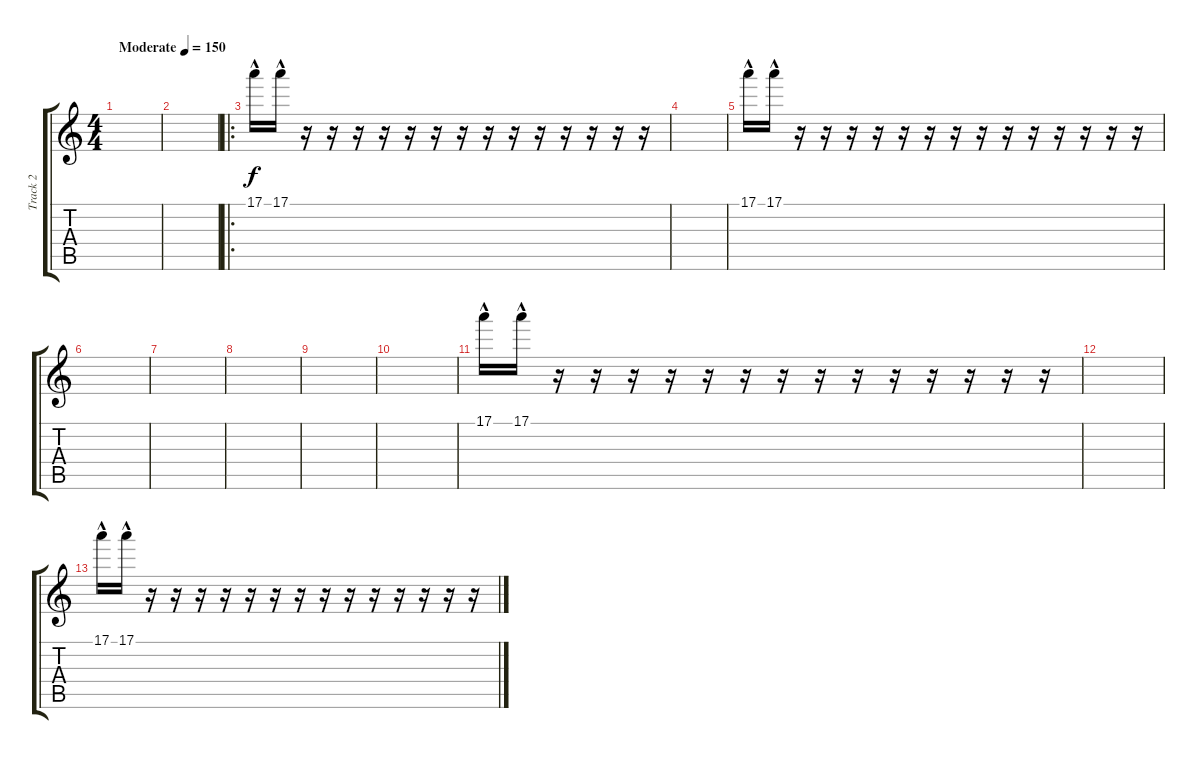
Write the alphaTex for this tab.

\track ("Track 2" "Track 2") {instrument distortionguitar bank 255}
\staff {score tabs}
\tuning (E4 B3 G3 D3 A2 E2) {hide}
\ts (4 4)
\tempo (150 "Moderate")
\clef g2
\ks c
|
|
\ro
17.1{hac}.16 17.1{hac}.16 r.16 r.16 r.16 r.16 r.16 r.16 r.16 r.16 r.16 r.16 r.16 r.16 r.16 r.16 |
|
17.1{hac}.16 17.1{hac}.16 r.16 r.16 r.16 r.16 r.16 r.16 r.16 r.16 r.16 r.16 r.16 r.16 r.16 r.16 |
|
|
|
|
|
17.1{hac}.16 17.1{hac}.16 r.16 r.16 r.16 r.16 r.16 r.16 r.16 r.16 r.16 r.16 r.16 r.16 r.16 r.16 |
|
17.1{hac}.16 17.1{hac}.16 r.16 r.16 r.16 r.16 r.16 r.16 r.16 r.16 r.16 r.16 r.16 r.16 r.16 r.16
